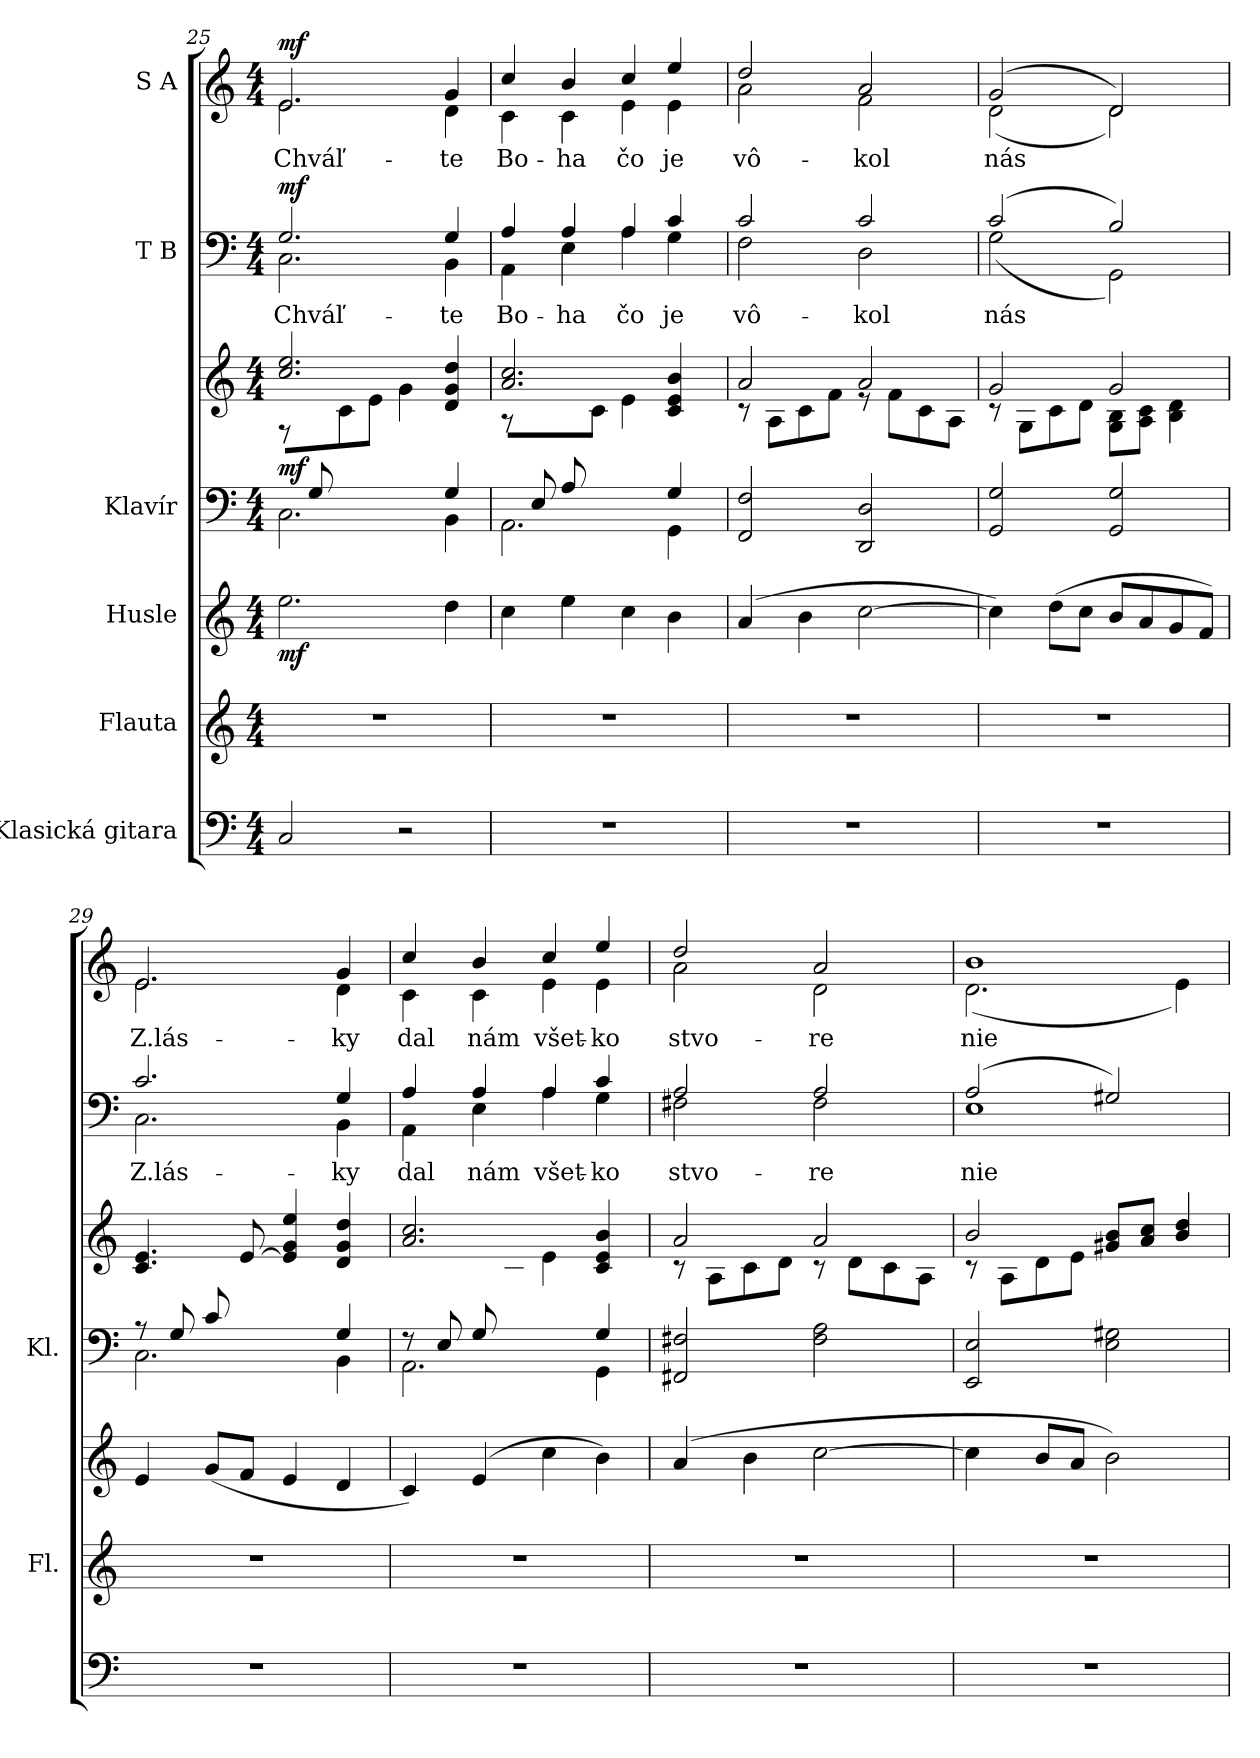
**kern	**kern	**kern	**dynam	**kern	**kern	**dynam	**kern	**text	**dynam	**kern	**text	**dynam
*part6	*part5	*part4	*part4	*part3	*part3	*part3	*part2	*part2	*part2	*part1	*part1	*part1
*staff7	*staff6	*staff5	*staff5	*staff4	*staff3	*staff3/4	*staff2	*staff2	*staff2	*staff1	*staff1	*staff1
*I"Klasická gitara	*I"Flauta	*I"Husle	*	*I"Klavír	*	*	*I"T B	*	*	*I"S A	*	*
*	*I'Fl.	*	*	*I'Kl.	*	*	*	*	*	*	*	*
*clefF4	*clefG2	*clefG2	*	*clefF4	*clefG2	*	*clefF4	*	*	*clefG2	*	*
*k[]	*k[]	*k[]	*	*k[]	*k[]	*	*k[]	*	*	*k[]	*	*
*M4/4	*M4/4	*M4/4	*	*M4/4	*M4/4	*	*M4/4	*	*	*M4/4	*	*
=25	=25	=25	=25	=25	=25	=25	=25	=25	=25	=25	=25	=25
*	*	*	*	*^	*^	*	*	*	*	*	*	*
*	*	*	*	*	*^	*	*	*	*	*	*	*	*	*
!	!	!	!LO:DY:b	!	!	!	!	!	!LO:DY:a=2	!	!LO:LY:b	!LO:DY:a	!	!LO:LY:b	!LO:DY:a
*	*	*	*	*	*	*	*	*	*	*^	*	*	*^	*	*
2C/	1r	2.ee\	mf	8ryy	2.C\	2.ryy	2.cc/ 2.ee/	8rF	mf	2.G/	2.C\	Chváľ-	mf	2.e/	2.e\	Chváľ-	mf
.	.	.	.	8G/L	.	.	.	8ryy	.	.	.	.	.	.	.	.	.
.	.	.	.	2.ryy	.	.	.	8c\	.	.	.	.	.	.	.	.	.
.	.	.	.	.	.	.	.	8e\J	.	.	.	.	.	.	.	.	.
2r	.	.	.	.	.	.	.	4g\	.	.	.	.	.	.	.	.	.
!	!	!	!	!	!	!	!	!	!	!	!	!LO:LY:b	!	!	!	!LO:LY:b	!
.	.	4dd\	.	.	4G/	4BB\	4d/ 4g/ 4dd/	4ryy	.	4G/	4BB\	-te	.	4g/	4d\	-te	.
!!LO:PB:g=z	!!
=26	=26	=26	=26	=26	=26	=26	=26	=26	=26	=26	=26	=26	=26	=26	=26	=26	=26
!	!	!	!	!	!	!	!	!	!	!	!	!LO:LY:b	!	!	!	!LO:LY:b	!
1r	1r	4cc\	.	8ryy	2.AA\	2.ryy	2.a/ 2.cc/	8rA	.	4A/	4AA\	Bo-	.	4cc/	4c\	Bo-	.
.	.	.	.	8E/L	.	.	.	4ryy	.	.	.	.	.	.	.	.	.
!	!	!	!	!	!	!	!	!	!	!	!	!LO:LY:b	!	!	!	!LO:LY:b	!
.	.	4ee\	.	8A/	.	.	.	.	.	4A/	4E\	-ha	.	4b/	4c\	-ha	.
.	.	.	.	2ryy	.	.	.	8c\J	.	.	.	.	.	.	.	.	.
!	!	!	!	!	!	!	!	!	!	!	!	!LO:LY:b	!	!	!	!LO:LY:b	!
.	.	4cc\	.	.	.	.	.	4e\	.	4A/	4A\	čo	.	4cc/	4e\	čo	.
!	!	!	!	!	!	!	!	!	!	!	!	!LO:LY:b	!	!	!	!LO:LY:b	!
.	.	4b\	.	.	4G/	4GG\	4c/ 4e/ 4b/	4ryy	.	4c/	4G\	je	.	4ee/	4e\	je	.
.	.	.	.	8ryy	.	.	.	.	.	.	.	.	.	.	.	.	.
*	*	*	*	*v	*v	*v	*	*	*	*	*	*	*	*	*	*	*
=27	=27	=27	=27	=27	=27	=27	=27	=27	=27	=27	=27	=27	=27	=27	=27
!	!	!	!	!	!	!	!	!	!	!LO:LY:b	!	!	!	!LO:LY:b	!
1r	1r	(4a/	.	2FF/ 2F/	2a/	8rc	.	2c/	2F\	vô-	.	2dd/	2a\	vô-	.
.	.	.	.	.	.	8A\L	.	.	.	.	.	.	.	.	.
.	.	4b\	.	.	.	8c\	.	.	.	.	.	.	.	.	.
.	.	.	.	.	.	8f\J	.	.	.	.	.	.	.	.	.
!	!	!	!	!	!	!	!	!	!	!LO:LY:b	!	!	!	!LO:LY:b	!
.	.	[2cc\	.	2DD/ 2D/	2a/	8re	.	2c/	2D\	-kol	.	2a/	2f\	-kol	.
.	.	.	.	.	.	8f\L	.	.	.	.	.	.	.	.	.
.	.	.	.	.	.	8c\	.	.	.	.	.	.	.	.	.
.	.	.	.	.	.	8A\J	.	.	.	.	.	.	.	.	.
=28	=28	=28	=28	=28	=28	=28	=28	=28	=28	=28	=28	=28	=28	=28	=28
!	!	!	!	!	!	!	!	!	!	!LO:LY:b	!	!	!	!LO:LY:b	!
1r	1r	4cc\])	.	2GG/ 2G/	2g/	8rc	.	(2c/	(2G\	nás	.	(2g/	(2d\	nás	.
.	.	.	.	.	.	8G\L	.	.	.	.	.	.	.	.	.
.	.	(8dd\L	.	.	.	8c\	.	.	.	.	.	.	.	.	.
.	.	8cc\J	.	.	.	8d\J	.	.	.	.	.	.	.	.	.
.	.	8b/L	.	2GG/ 2G/	2g/	8G\ 8B\L	.	2B/)	2GG\)	.	.	2d/)	2d\)	.	.
.	.	8a/	.	.	.	8A\ 8c\J	.	.	.	.	.	.	.	.	.
.	.	8g/	.	.	.	4B\ 4d\	.	.	.	.	.	.	.	.	.
.	.	8f/J)	.	.	.	.	.	.	.	.	.	.	.	.	.
=29	=29	=29	=29	=29	=29	=29	=29	=29	=29	=29	=29	=29	=29	=29	=29
*	*	*	*	*^	*	*	*	*	*	*	*	*	*	*	*
!	!	!	!	!	!	!	!	!	!	!	!LO:LY:b	!	!	!	!LO:LY:b	!
1r	1r	4e/	.	8r	2.C\	4.c/ 4.e/	4.ryy	.	2.c/	2.C\	Z.lás-	.	2.e/	2.e\	Z.lás-	.
.	.	.	.	8G/L	.	.	.	.	.	.	.	.	.	.	.	.
.	.	(8g/L	.	8c/	.	.	.	.	.	.	.	.	.	.	.	.
.	.	8f/J	.	8ryy	.	[8e/	8e\J	.	.	.	.	.	.	.	.	.
.	.	4e/	.	4ryy	.	4e/] 4g/ 4ee/	2ryy	.	.	.	.	.	.	.	.	.
!	!	!	!	!	!	!	!	!	!	!	!LO:LY:b	!	!	!	!LO:LY:b	!
.	.	4d/	.	4G/	4BB\	4d/ 4g/ 4dd/	.	.	4G/	4BB\	-ky	.	4g/	4d\	-ky	.
!!LO:LB:g=z	!!
=30	=30	=30	=30	=30	=30	=30	=30	=30	=30	=30	=30	=30	=30	=30	=30	=30
!	!	!	!	!	!	!	!	!	!	!	!LO:LY:b	!	!	!	!LO:LY:b	!
1r	1r	4c/)	.	8r	2.AA\	2.a/ 2.cc/	4.ryy	.	4A/	4AA\	dal	.	4cc/	4c\	dal	.
.	.	.	.	8E/L	.	.	.	.	.	.	.	.	.	.	.	.
!	!	!	!	!	!	!	!	!	!	!	!LO:LY:b	!	!	!	!LO:LY:b	!
.	.	(4e/	.	8G/	.	.	.	.	4A/	4E\	nám	.	4b/	4c\	nám	.
.	.	.	.	4.ryy	.	.	8c\J	.	.	.	.	.	.	.	.	.
!	!	!	!	!	!	!	!	!	!	!	!LO:LY:b	!	!	!	!LO:LY:b	!
.	.	4cc\	.	.	.	.	4e\	.	4A/	4A\	všet-	.	4cc/	4e\	všet-	.
!	!	!	!	!	!	!	!	!	!	!	!LO:LY:b	!	!	!	!LO:LY:b	!
.	.	4b\)	.	4G/	4GG\	4c/ 4e/ 4b/	4ryy	.	4c/	4G\	-ko	.	4ee/	4e\	-ko	.
=31	=31	=31	=31	=31	=31	=31	=31	=31	=31	=31	=31	=31	=31	=31	=31	=31
!	!	!	!	!	!	!	!	!	!	!	!LO:LY:b	!	!	!	!LO:LY:b	!
*	*	*	*	*v	*v	*	*	*	*	*	*	*	*	*	*	*
1r	1r	(4a/	.	2FF#X/ 2F#X/	2a/	8rc	.	2A/	2F#X\	stvo-	.	2dd/	2a\	stvo-	.
.	.	.	.	.	.	8A\L	.	.	.	.	.	.	.	.	.
.	.	4b\	.	.	.	8c\	.	.	.	.	.	.	.	.	.
.	.	.	.	.	.	8d\J	.	.	.	.	.	.	.	.	.
!	!	!	!	!	!	!	!	!	!	!LO:LY:b	!	!	!	!LO:LY:b	!
.	.	[2cc\	.	2F#\ 2A\	2a/	8rc	.	2A/	2F#\	-re	.	2a/	2d\	-re	.
.	.	.	.	.	.	8d\L	.	.	.	.	.	.	.	.	.
.	.	.	.	.	.	8c\	.	.	.	.	.	.	.	.	.
.	.	.	.	.	.	8A\J	.	.	.	.	.	.	.	.	.
=32	=32	=32	=32	=32	=32	=32	=32	=32	=32	=32	=32	=32	=32	=32	=32
!	!	!	!	!	!	!	!	!	!	!LO:LY:b	!	!	!	!LO:LY:b	!
1r	1r	4cc\]	.	2EE/ 2E/	2b/	8rc	.	(2A/	1E	nie	.	1b	(2.d\	nie	.
.	.	.	.	.	.	8A\L	.	.	.	.	.	.	.	.	.
.	.	8b/L	.	.	.	8d\	.	.	.	.	.	.	.	.	.
.	.	8a/J	.	.	.	8e\J	.	.	.	.	.	.	.	.	.
.	.	2b\)	.	2E\ 2G#X\	8g#X/ 8b/L	2ryy	.	2G#X/)	.	.	.	.	.	.	.
.	.	.	.	.	8a/ 8cc/J	.	.	.	.	.	.	.	.	.	.
.	.	.	.	.	4b/ 4dd/	.	.	.	.	.	.	.	4e\)	.	.
*	*	*	*	*	*v	*v	*	*	*	*	*	*v	*v	*	*
*	*	*	*	*	*	*	*v	*v	*	*	*	*	*
=	=	=	=	=	=	=	=	=	=	=	=	=
*-	*-	*-	*-	*-	*-	*-	*-	*-	*-	*-	*-	*-
